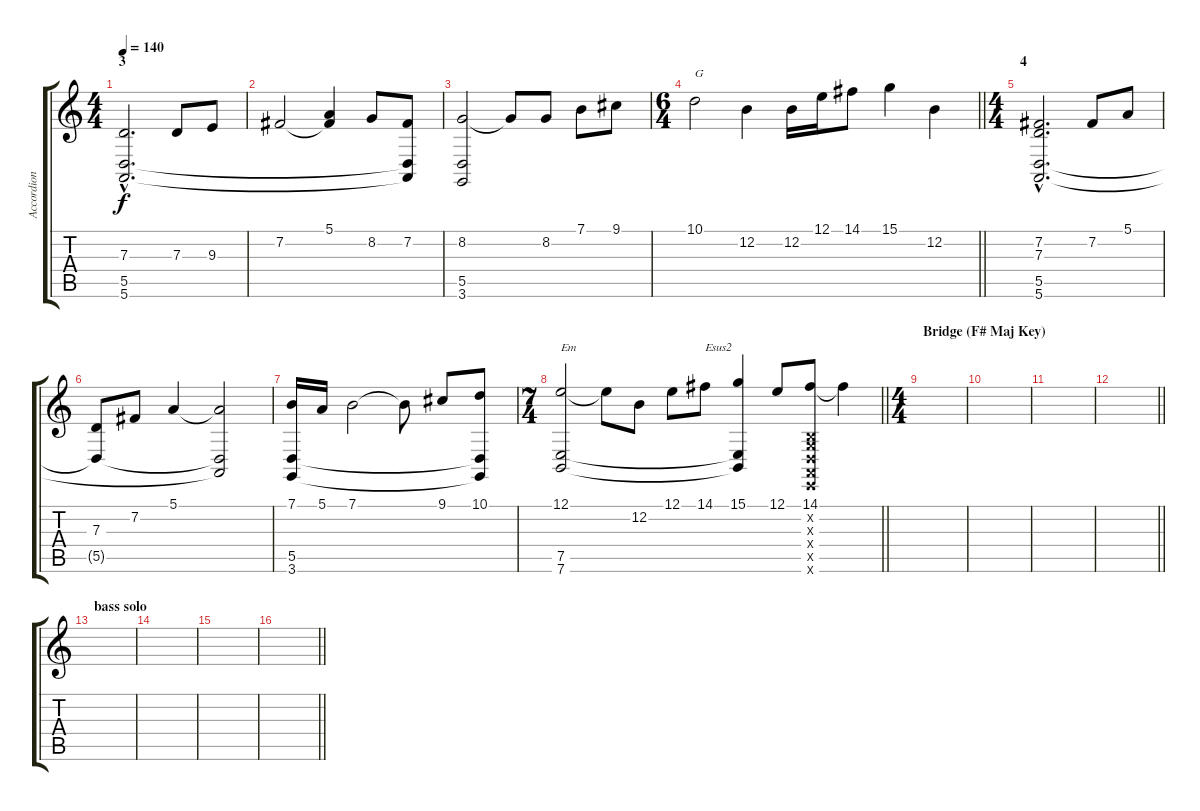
\track ("Accordion" "Accordion") {instrument accordion}
\staff {score tabs}
\tuning (E4 B3 G3 D3 A2 E2) {hide}
\ts (4 4)
\section ("" "3")
\tempo 140
\clef g2
\ks c
(7.3{hac} 5.5{hac} 5.6{hac}).2{d dy f} 7.3.8 9.3.8 |
7.2.2 (5.1 7.2{t}).4 8.2.8 (7.2 5.5{t} 5.6{t}).8 |
(8.2 5.5 3.6).2 8.2{t}.8 8.2.8 7.1.8 9.1.8 |
\ts (6 4)
\barLineRight lightlight
10.1.2{txt "G"} 12.2.4 12.2.16 12.1.16 14.1.8 15.1.4 12.2.4 |
\ts (4 4)
\section ("" "4")
(7.2{hac} 7.3{hac} 5.5{hac} 5.6{hac}).2{d} 7.2.8 5.1.8 |
(7.3 5.5{t}).8 7.2.8 5.1.4 (5.1{t} 5.5{t} 5.6{t}).2 |
(7.1 5.5 3.6).16 5.1.16 7.1.2 7.1{t}.8 9.1.8 (10.1 5.5{t} 3.6{t}).8 |
\ts (7 4)
\barLineRight lightlight
(12.1 7.5 7.6).2{txt "Em"} 12.1{t}.8 12.2.8 12.1.8 14.1.8{txt "Esus2"} (15.1 7.5{t} 7.6{t}).4 12.1.8 (14.1 0.2{x} 0.3{x} 0.4{x} 0.5{x} 0.6{x}).8 14.1{t}.4 |
\ts (4 4)
\section ("" "Bridge (F# Maj Key)")
|
|
|
\barLineRight lightlight
|
\section ("" "bass solo")
|
|
|
\barLineRight lightlight
